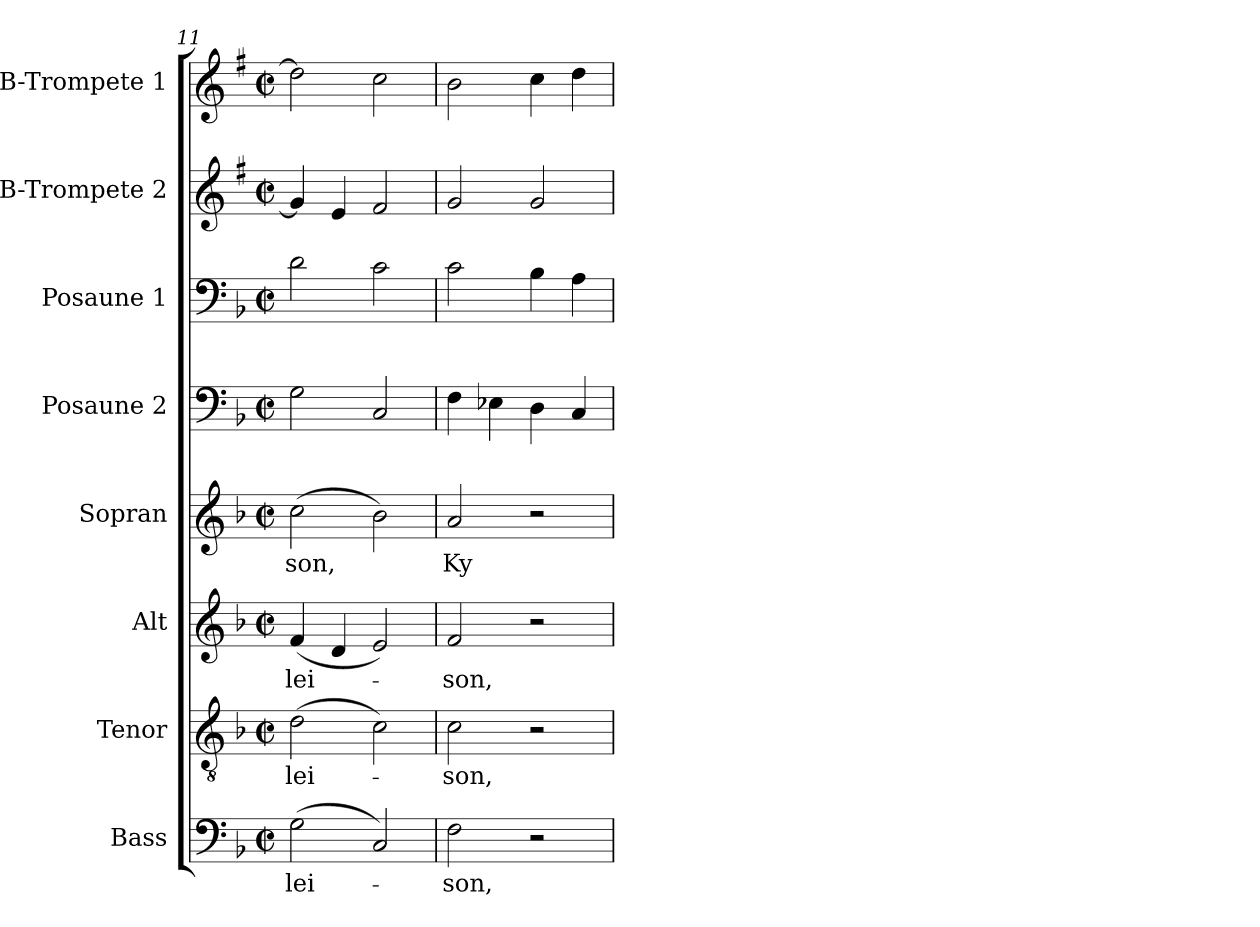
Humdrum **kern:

**kern	**text	**kern	**text	**kern	**text	**kern	**text	**kern	**kern	**kern	**kern
*part8	*part8	*part7	*part7	*part6	*part6	*part5	*part5	*part4	*part3	*part2	*part1
*staff8	*staff8	*staff7	*staff7	*staff6	*staff6	*staff5	*staff5	*staff4	*staff3	*staff2	*staff1
*I"Bass	*	*I"Tenor	*	*I"Alt	*	*I"Sopran	*	*I"Posaune 2	*I"Posaune 1	*I"B-Trompete 2	*I"B-Trompete 1
*I'B.	*	*I'T.	*	*I'A.	*	*I'S.	*	*I'Pos. 2	*I'Pos. 1	*I'B Trp. 2	*I'B Trp. 1
*clefF4	*	*clefGv2	*	*clefG2	*	*clefG2	*	*clefF4	*clefF4	*clefG2	*clefG2
*	*	*	*	*	*	*	*	*	*	*ITrd1c2	*ITrd1c2
*k[b-]	*	*k[b-]	*	*k[b-]	*	*k[b-]	*	*k[b-]	*k[b-]	*k[b-]	*k[b-]
*F:	*	*F:	*	*F:	*	*F:	*	*F:	*F:	*F:	*F:
*M2/2	*	*M2/2	*	*M2/2	*	*M2/2	*	*M2/2	*M2/2	*M2/2	*M2/2
*met(c|)	*	*met(c|)	*	*met(c|)	*	*met(c|)	*	*met(c|)	*met(c|)	*met(c|)	*met(c|)
=11	=11	=11	=11	=11	=11	=11	=11	=11	=11	=11	=11
!	!LO:LY:b	!	!LO:LY:b	!	!LO:LY:b	!	!LO:LY:b	!	!	!	!
(>2G\	-lei-	(>2d\	-lei-	(<4f/	-lei-	(>2cc\	-son,	2G\	2d\	4f/]	2cc\]
.	.	.	.	4d/	.	.	.	.	.	4d/	.
2C/)	.	2c\)	.	2e/)	.	2b-\)	.	2C/	2c\	2e/	2b-\
=12	=12	=12	=12	=12	=12	=12	=12	=12	=12	=12	=12
!	!LO:LY:b	!	!LO:LY:b	!	!LO:LY:b	!	!LO:LY:b	!	!	!	!
2F\	-son,	2c\	-son,	2f/	-son,	2a/	Ky-	4F\	2c\	2f/	2a\
.	.	.	.	.	.	.	.	4E-X\	.	.	.
2r	.	2r	.	2r	.	2r	.	4D\	4B-\	2f/	4b-\
.	.	.	.	.	.	.	.	4C/	4A\	.	4cc\
=	=	=	=	=	=	=	=	=	=	=	=
*-	*-	*-	*-	*-	*-	*-	*-	*-	*-	*-	*-
